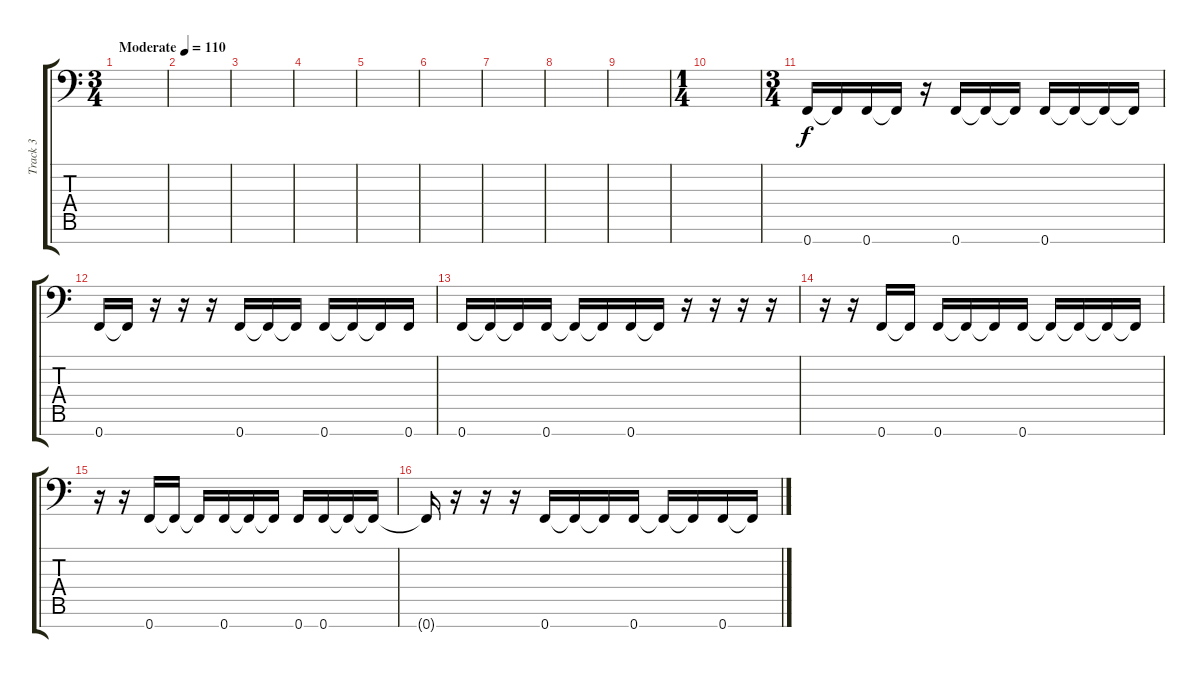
\track ("Track 3" "Track 3") {instrument distortionguitar}
\staff {score tabs}
\tuning (C4 G3 Eb3 Bb2 Ab2 Eb2 F1) {hide}
\ts (3 4)
\tempo (110 "Moderate")
\clef f4
\ks c
|
|
|
|
|
|
|
|
|
\ts (1 4)
|
\ts (3 4)
0.7.16 0.7{t}.16 0.7.16 0.7{t}.16 r.16 0.7.16 0.7{t}.16 0.7{t}.16 0.7.16 0.7{t}.16 0.7{t}.16 0.7{t}.16 |
0.7.16 0.7{t}.16 r.16 r.16 r.16 0.7.16 0.7{t}.16 0.7{t}.16 0.7.16 0.7{t}.16 0.7{t}.16 0.7.16 |
0.7.16 0.7{t}.16 0.7{t}.16 0.7.16 0.7{t}.16 0.7{t}.16 0.7.16 0.7{t}.16 r.16 r.16 r.16 r.16 |
r.16 r.16 0.7.16 0.7{t}.16 0.7.16 0.7{t}.16 0.7{t}.16 0.7.16 0.7{t}.16 0.7{t}.16 0.7{t}.16 0.7{t}.16 |
r.16 r.16 0.7.16 0.7{t}.16 0.7{t}.16 0.7.16 0.7{t}.16 0.7{t}.16 0.7.16 0.7.16 0.7{t}.16 0.7{t}.16 |
0.7{t}.16 r.16 r.16 r.16 0.7.16 0.7{t}.16 0.7{t}.16 0.7.16 0.7{t}.16 0.7{t}.16 0.7.16 0.7{t}.16
